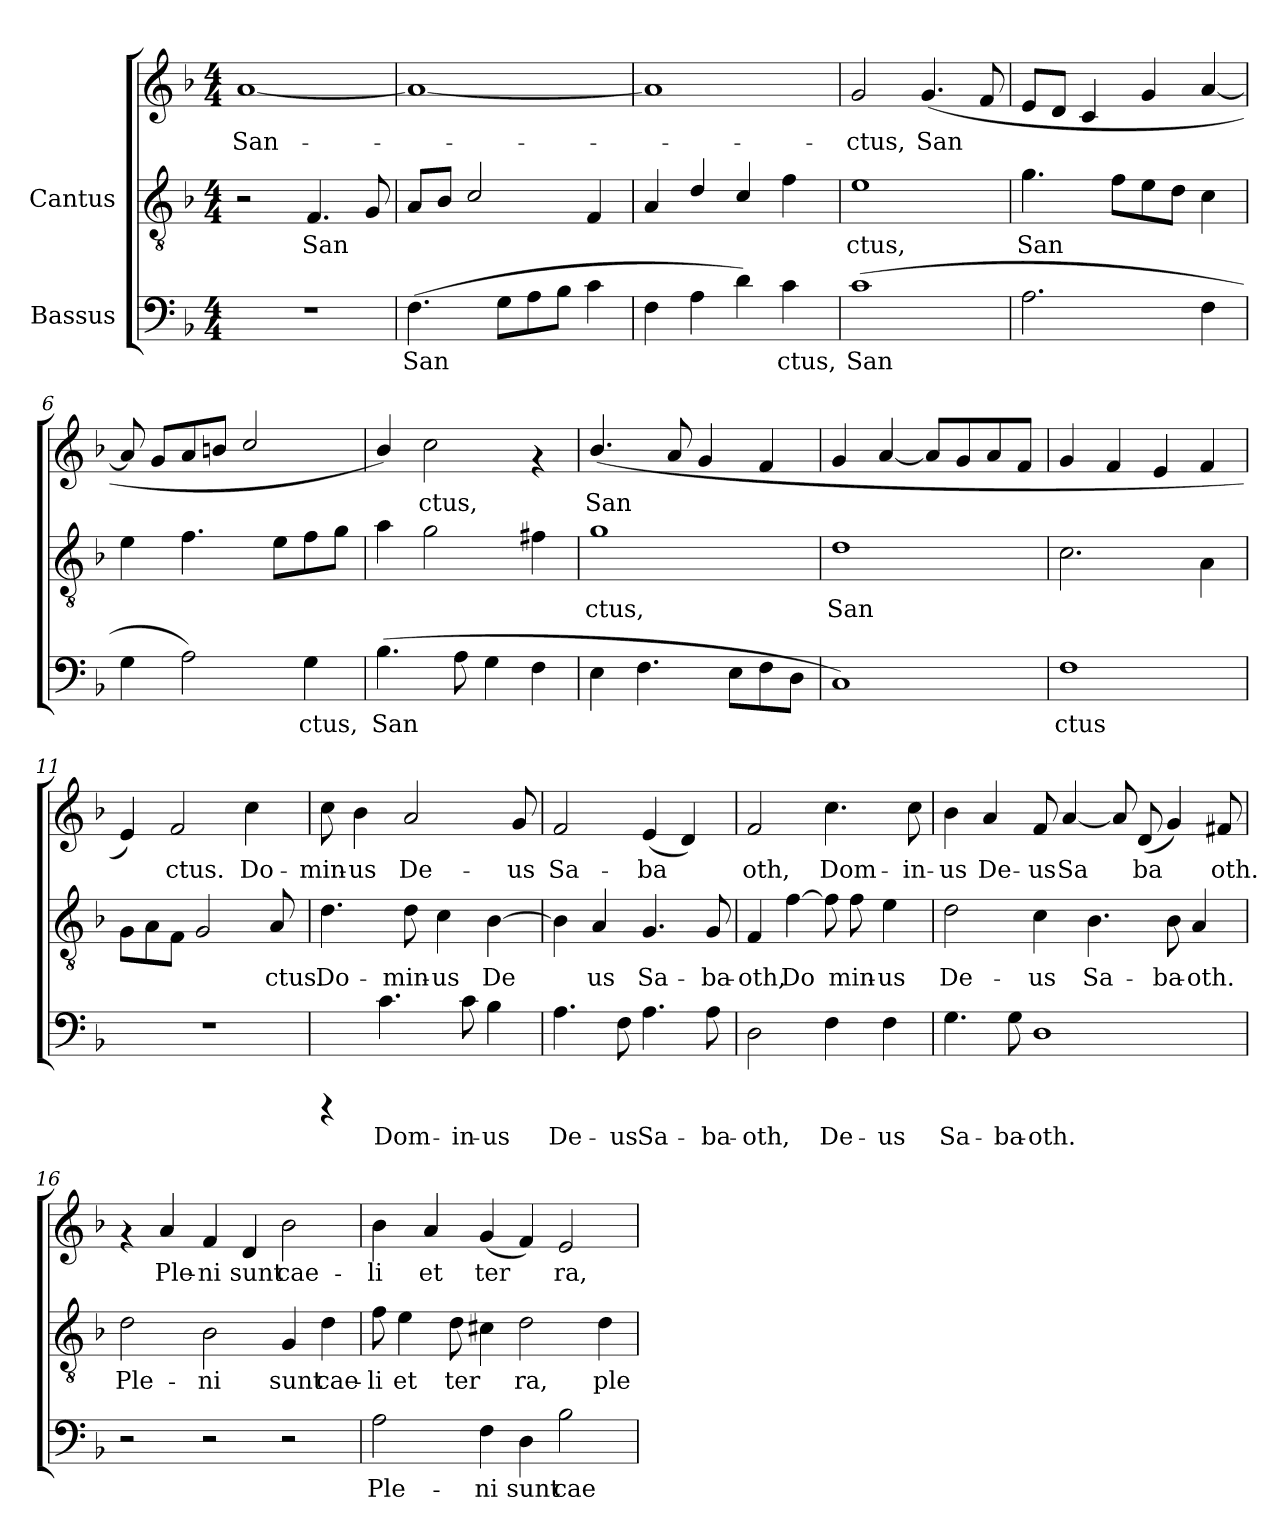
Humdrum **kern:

**kern	**text	**kern	**text	**kern	**text
*part2	*part2	*part1	*part1	*part1	*part1
*staff3	*staff3	*staff2	*staff2	*staff1	*staff1
*I"Bassus	*	*I"Cantus	*	*	*
!!LO:PB:g=z
*stria5	*	*stria5	*	*stria5	*
*clefF4	*	*clefGv2	*	*clefG2	*
*k[b-]	*	*k[b-]	*	*k[b-]	*
*F:	*	*F:	*	*F:	*
*M4/4	*	*M4/4	*	*M4/4	*
*MM96	*	*MM96	*	*MM96	*
=1	=1	=1	=1	=1	=1
!	!	!	!	!	!LO:LY:b
1r	.	2r	.	[<1a	San-
!	!	!	!LO:LY:b	!	!
.	.	4.F/	-San-	.	.
!	!	!	!LO:LY:b	!	!
.	.	8G/	--	.	.
=2	=2	=2	=2	=2	=2
!	!LO:LY:b	!	!	!	!
(>4.F\	San-	8A/L	.	1a_<	.
.	.	8B-/J	.	.	.
.	.	2c/	.	.	.
!	!LO:LY:b	!	!	!	!
8G\L	--	.	.	.	.
!	!LO:LY:b	!	!	!	!
8A\	--	.	.	.	.
!	!LO:LY:b	!	!	!	!
8B-\J	--	.	.	.	.
!	!LO:LY:b	!	!	!	!
4c\	--	4F/	.	.	.
=3	=3	=3	=3	=3	=3
!	!LO:LY:b	!	!	!	!
4F\	-	4A/	.	1a]	.
!	!LO:LY:b	!	!	!	!
4A\	.	4d/	.	.	.
!	!LO:LY:b	!	!	!	!
4d\)	.	4c/	.	.	.
!	!LO:LY:b	!	!	!	!
4c\	ctus,	4f\	.	.	.
=4	=4	=4	=4	=4	=4
!	!LO:LY:b	!	!LO:LY:b	!	!LO:LY:b
(>1c	San-	1e	-ctus,	2g/	-ctus,
!	!	!	!	!	!LO:LY:b
.	.	.	.	(<4.g/	San-
!	!	!	!	!	!LO:LY:b
.	.	.	.	8f/	--
=5	=5	=5	=5	=5	=5
!	!	!	!LO:LY:b	!	!
2.A\	.	4.g\	San-	8e/L	.
.	.	.	.	8d/J	.
.	.	.	.	4c/	.
!	!	!	!LO:LY:b	!	!
.	.	8f\L	--	.	.
!	!	!	!LO:LY:b	!	!
.	.	8e\	--	4g/	.
!	!	!	!LO:LY:b	!	!
.	.	8d\J	--	.	.
!	!	!	!LO:LY:b	!	!
4F\	.	4c\	--	[<4a/	.
!!LO:LB:g=z
=6	=6	=6	=6	=6	=6
!	!LO:LY:b	!	!	!	!
4G\	-	4e\	.	8a/]	.
.	.	.	.	8g/L	.
!	!LO:LY:b	!	!	!	!
2A\)	.	4.f\	.	8a/	.
.	.	.	.	8bn/J	.
.	.	.	.	2cc/	.
.	.	8e\L	.	.	.
!	!LO:LY:b	!	!	!	!
4G\	ctus,	8f\	.	.	.
.	.	8g\J	.	.	.
!!LO:LB:g=z
=7	=7	=7	=7	=7	=7
!	!LO:LY:b	!	!	!	!LO:LY:b
(>4.B-\	San-	4a\	.	4b-/)	-
!	!	!	!	!	!LO:LY:b
.	.	2g\	.	2cc\	ctus,
!	!LO:LY:b	!	!	!	!
8A\	--	.	.	.	.
!	!LO:LY:b	!	!	!	!
4G\	--	.	.	.	.
!	!LO:LY:b	!	!	!	!
4F\	--	4f#X\	.	4rf	.
!!LO:LB:g=z
=8	=8	=8	=8	=8	=8
!	!	!	!LO:LY:b	!	!LO:LY:b
4E\	.	1g	-ctus,	(<4.b-/	San-
4.F\	.	.	.	.	.
!	!	!	!	!	!LO:LY:b
.	.	.	.	8a/	--
!	!	!	!	!	!LO:LY:b
.	.	.	.	4g/	--
8E\L	.	.	.	.	.
!	!	!	!	!	!LO:LY:b
8F\	.	.	.	4f/	--
8D\J	.	.	.	.	.
=9	=9	=9	=9	=9	=9
!	!	!	!LO:LY:b	!	!
1C)	.	1d	San-	4g/	.
.	.	.	.	[<4a/	.
.	.	.	.	8a/L]	.
.	.	.	.	8g/	.
.	.	.	.	8a/	.
.	.	.	.	8f/J	.
=10	=10	=10	=10	=10	=10
!	!LO:LY:b	!	!	!	!
1F	-ctus	2.c\	.	4g/	.
.	.	.	.	4f/	.
.	.	.	.	4e/	.
.	.	4A\	.	4f/	.
=11	=11	=11	=11	=11	=11
!	!	!	!LO:LY:b	!	!LO:LY:b
1r	.	8G\L	-	4e/)	-
!	!	!	!LO:LY:b	!	!
.	.	8A\	.	.	.
!	!	!	!LO:LY:b	!	!LO:LY:b
.	.	8F\J	.	2f/	ctus.
!	!	!	!LO:LY:b	!	!
.	.	2G/	.	.	.
!	!	!	!	!	!LO:LY:b
.	.	.	.	4cc\	Do-
!	!	!	!LO:LY:b	!	!
.	.	8A/	ctus.	.	.
=12	=12	=12	=12	=12	=12
!	!	!	!LO:LY:b	!	!LO:LY:b
4rCCC	.	4.d\	Do-	8cc\	min-
!	!	!	!	!	!LO:LY:b
.	.	.	.	4b-\	-us
!	!LO:LY:b	!	!	!	!
4.c\	Dom-	.	.	.	.
!	!	!	!LO:LY:b	!	!LO:LY:b
.	.	8d\	-min-	2a/	De-
!	!	!	!LO:LY:b	!	!
.	.	4c\	-us	.	.
!	!LO:LY:b	!	!	!	!
8c\	-in-	.	.	.	.
!	!LO:LY:b	!	!LO:LY:b	!	!
4B-\	-us	[>4B-\	De-	.	.
!	!	!	!	!	!LO:LY:b
.	.	.	.	8g/	-us
!!LO:PB:g=z
=13	=13	=13	=13	=13	=13
!	!LO:LY:b	!	!LO:LY:b	!	!LO:LY:b
4.A\	De-	4B-\]	-	2f/	-Sa-
!	!	!	!LO:LY:b	!	!
.	.	4A/	us	.	.
!	!LO:LY:b	!	!	!	!
8F\	-us	.	.	.	.
!	!LO:LY:b	!	!LO:LY:b	!	!LO:LY:b
4.A\	Sa-	4.G/	Sa-	(<4e/	-ba-
!	!	!	!	!	!LO:LY:b
.	.	.	.	4d/)	--
!	!LO:LY:b	!	!LO:LY:b	!	!
8A\	-ba-	8G/	-ba-	.	.
=14	=14	=14	=14	=14	=14
!	!LO:LY:b	!	!LO:LY:b	!	!LO:LY:b
2D\	-oth,	4F/	-oth,	2f/	-oth,
!	!	!	!LO:LY:b	!	!
.	.	[>4f\	Do-	.	.
!	!LO:LY:b	!	!LO:LY:b	!	!LO:LY:b
4F\	De-	8f\]	-	4.cc\	Dom-
!	!	!	!LO:LY:b	!	!
.	.	8f\	min-	.	.
!	!LO:LY:b	!	!LO:LY:b	!	!
4F\	-us	4e\	-us	.	.
!	!	!	!	!	!LO:LY:b
.	.	.	.	8cc\	-in-
=15	=15	=15	=15	=15	=15
!	!LO:LY:b	!	!LO:LY:b	!	!LO:LY:b
4.G\	Sa-	2d\	De-	4b-\	us
!	!	!	!	!	!LO:LY:b
.	.	.	.	4a/	De-
!	!LO:LY:b	!	!	!	!
8G\	-ba-	.	.	.	.
!	!LO:LY:b	!	!LO:LY:b	!	!LO:LY:b
1D	-oth.	4c\	-us	8f/	-us
!	!	!	!	!	!LO:LY:b
.	.	.	.	[<4a/	Sa-
!	!	!	!LO:LY:b	!	!
.	.	4.B-\	Sa-	.	.
!	!	!	!	!	!LO:LY:b
.	.	.	.	8a/]	-
!	!	!	!	!	!LO:LY:b
.	.	.	.	(<8d/	ba-
!	!	!	!LO:LY:b	!	!LO:LY:b
.	.	8B-\	-ba-	4g/)	-
!	!	!	!LO:LY:b	!	!
.	.	4A/	-oth.	.	.
!	!	!	!	!	!LO:LY:b
.	.	.	.	8f#X/	oth.
!!LO:LB:g=z
=16	=16	=16	=16	=16	=16
!	!	!	!LO:LY:b	!	!
2r	.	2d\	-Ple-	4rf	.
!	!	!	!	!	!LO:LY:b
.	.	.	.	4a/	Ple-
!	!	!	!LO:LY:b	!	!LO:LY:b
2r	.	2B-\	-ni	4f/	-ni
!	!	!	!	!	!LO:LY:b
.	.	.	.	4d/	sunt
!	!	!	!LO:LY:b	!	!LO:LY:b
2r	.	4G/	sunt	2b-\	cae-
!	!	!	!LO:LY:b	!	!
.	.	4d\	cae-	.	.
=17	=17	=17	=17	=17	=17
!	!LO:LY:b	!	!LO:LY:b	!	!LO:LY:b
2A\	Ple-	8f\	li	4b-\	-li
!	!	!	!LO:LY:b	!	!
.	.	4e\	et	.	.
!	!	!	!	!	!LO:LY:b
.	.	.	.	4a/	et
!	!	!	!LO:LY:b	!	!
.	.	8d\	ter-	.	.
!	!LO:LY:b	!	!LO:LY:b	!	!LO:LY:b
4F\	-ni	4c#X\	-	(<4g/	ter-
!	!LO:LY:b	!	!LO:LY:b	!	!LO:LY:b
4D\	sunt	2d\	ra,	4f/)	-
!	!LO:LY:b	!	!	!	!LO:LY:b
2B-\	cae-	.	.	2e/	ra,
!	!	!	!LO:LY:b	!	!
.	.	4d\	ple-	.	.
=	=	=	=	=	=
*-	*-	*-	*-	*-	*-
